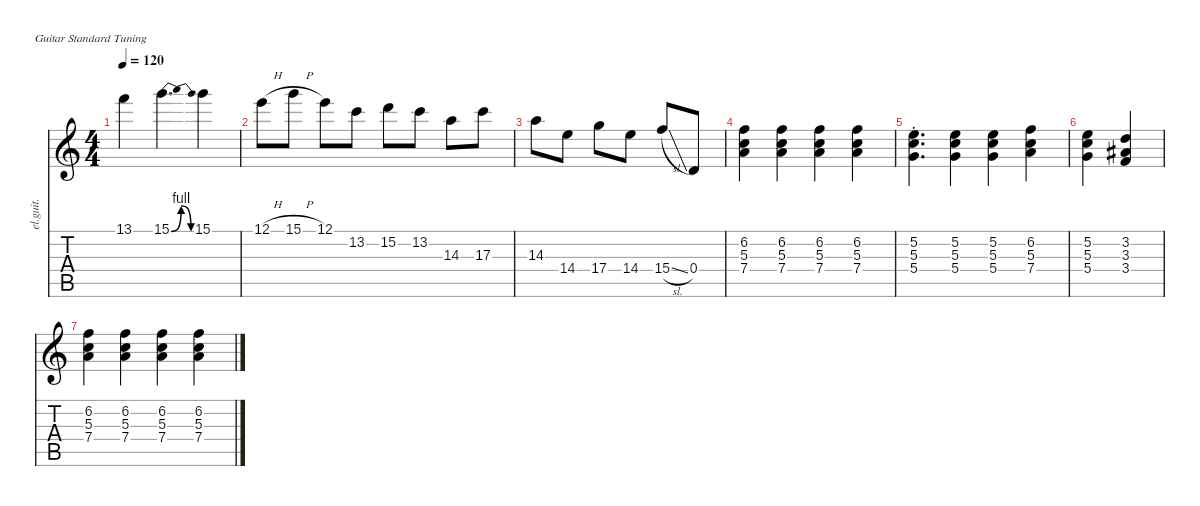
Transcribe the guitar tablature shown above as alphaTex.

\defaultSystemsLayout 4
\hideDynamics
\bracketExtendMode nobrackets
\track ("Lead" "el.guit.") {instrument electricguitarclean}
\staff {score tabs}
\tuning (E4 B3 G3 D3 A2 E2)
\ts (4 4)
\tempo 120
\clef g2
\ks c
13.1.4{dy mf beam Down} 15.1{be (bendrelease 0 0 10.2 4 20.4 4 30 0)}.4{d beam Down} 15.1.4{beam Down} |
12.1{h}.8{beam Down} 15.1{h}.8{beam Down} 12.1.8{beam Down} 13.2.8{beam Down} 15.2.8{beam Down} 13.2.8{beam Down} 14.3.8{beam Down} 17.3.8{beam Down} |
14.3.8{beam Down} 14.4.8{beam Down} 17.4.8{beam Down} 14.4.8{beam Down} 15.4{sl}.8{beam Up} 0.4.8{beam Up} |
(7.4 5.3 6.2).4{beam Down} (7.4 5.3 6.2).4{beam Down} (7.4 5.3 6.2).4{beam Down} (7.4 5.3 6.2).4{beam Down} |
(5.4 5.3{st} 5.2).4{d beam Down} (5.4 5.3 5.2).4{beam Down} (5.4 5.3 5.2).4{beam Down} (7.4 5.3 6.2).4{beam Down} |
(5.4 5.3 5.2).4{beam Down} (3.2 3.3{acc #} 3.4).4{beam Up} |
(7.4 5.3 6.2).4{beam Down} (7.4 5.3 6.2).4{beam Down} (7.4 5.3 6.2).4{beam Down} (7.4 5.3 6.2).4{beam Down}
